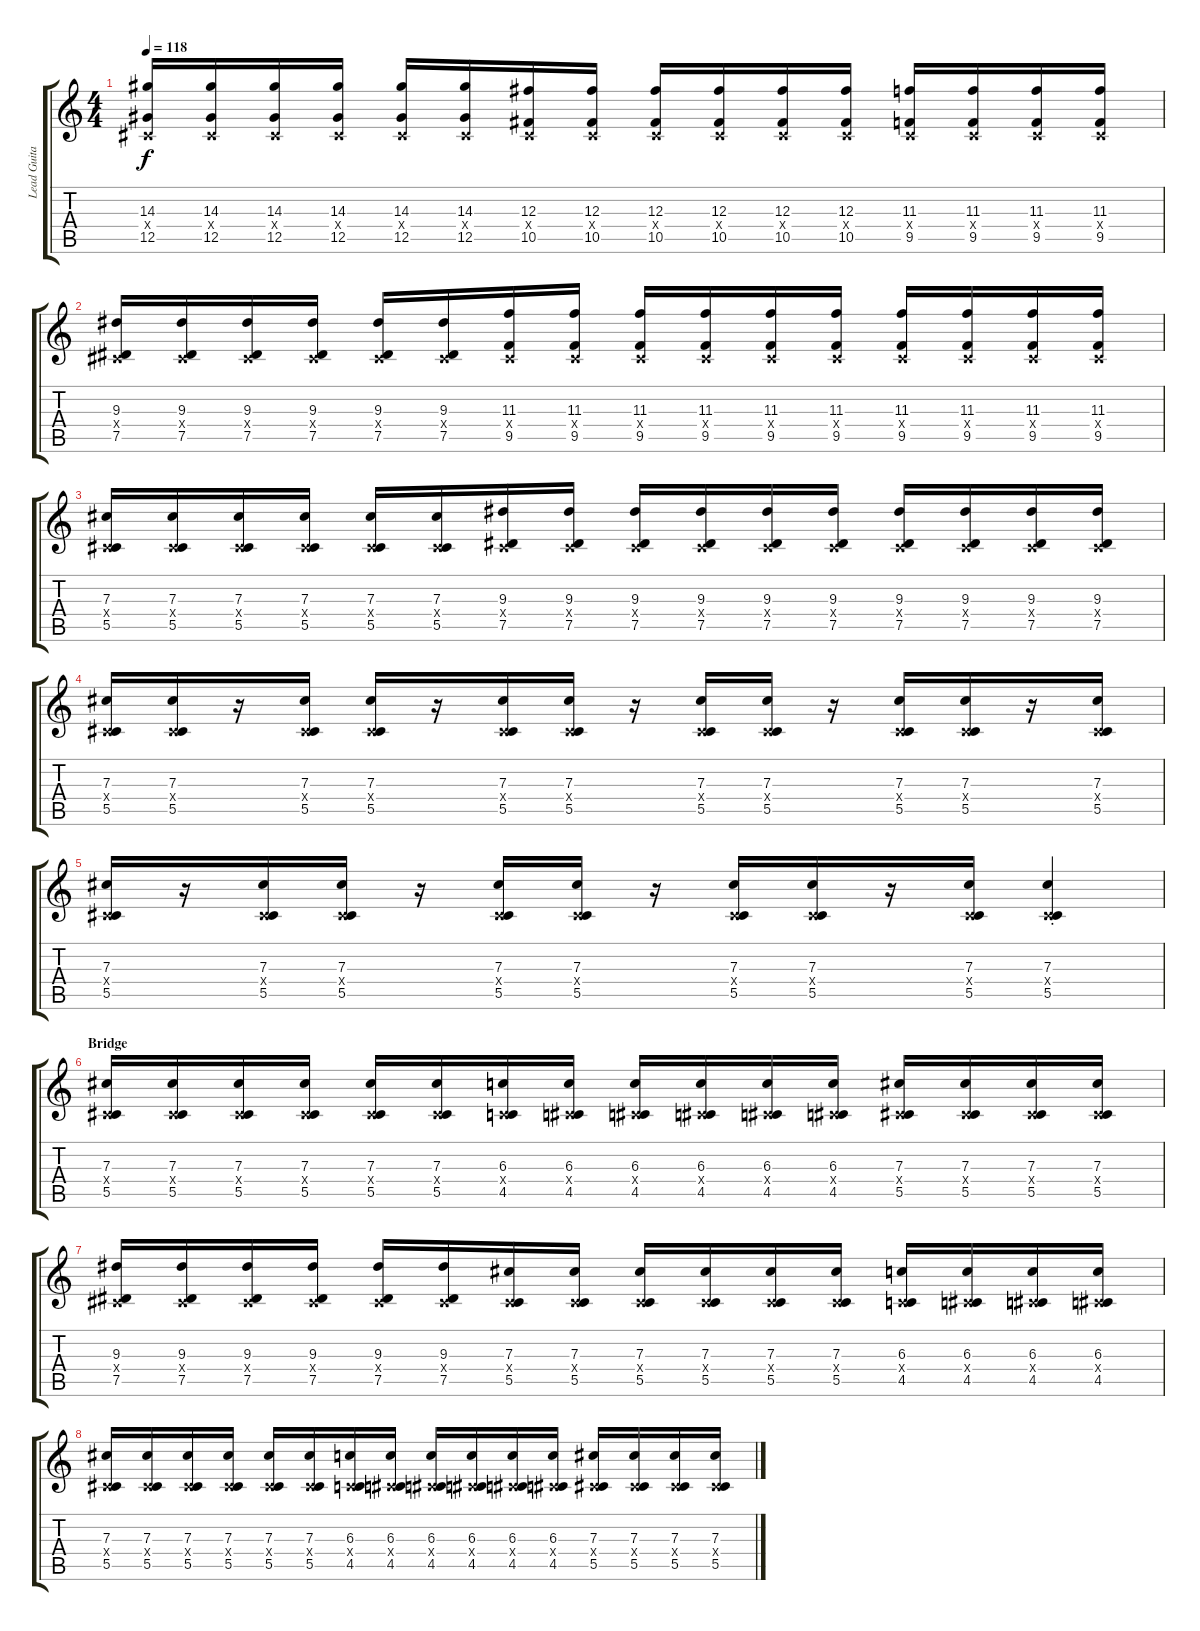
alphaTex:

\track ("Lead Guitar" "Lead Guita") {instrument distortionguitar}
\staff {score tabs}
\tuning (Eb4 Bb3 Gb3 Db3 Ab2 Db2) {hide}
\ts (4 4)
\tempo 118
\clef g2
\ks c
(14.3 0.4{x} 12.5).16{dy f} (14.3 0.4{x} 12.5).16 (14.3 0.4{x} 12.5).16 (14.3 0.4{x} 12.5).16 (14.3 0.4{x} 12.5).16 (14.3 0.4{x} 12.5).16 (12.3 0.4{x} 10.5).16 (12.3 0.4{x} 10.5).16 (12.3 0.4{x} 10.5).16 (12.3 0.4{x} 10.5).16 (12.3 0.4{x} 10.5).16 (12.3 0.4{x} 10.5).16 (11.3 0.4{x} 9.5).16 (11.3 0.4{x} 9.5).16 (11.3 0.4{x} 9.5).16 (11.3 0.4{x} 9.5).16 |
(9.3 0.4{x} 7.5).16 (9.3 0.4{x} 7.5).16 (9.3 0.4{x} 7.5).16 (9.3 0.4{x} 7.5).16 (9.3 0.4{x} 7.5).16 (9.3 0.4{x} 7.5).16 (11.3 0.4{x} 9.5).16 (11.3 0.4{x} 9.5).16 (11.3 0.4{x} 9.5).16 (11.3 0.4{x} 9.5).16 (11.3 0.4{x} 9.5).16 (11.3 0.4{x} 9.5).16 (11.3 0.4{x} 9.5).16 (11.3 0.4{x} 9.5).16 (11.3 0.4{x} 9.5).16 (11.3 0.4{x} 9.5).16 |
(7.3 0.4{x} 5.5).16 (7.3 0.4{x} 5.5).16 (7.3 0.4{x} 5.5).16 (7.3 0.4{x} 5.5).16 (7.3 0.4{x} 5.5).16 (7.3 0.4{x} 5.5).16 (9.3 0.4{x} 7.5).16 (9.3 0.4{x} 7.5).16 (9.3 0.4{x} 7.5).16 (9.3 0.4{x} 7.5).16 (9.3 0.4{x} 7.5).16 (9.3 0.4{x} 7.5).16 (9.3 0.4{x} 7.5).16 (9.3 0.4{x} 7.5).16 (9.3 0.4{x} 7.5).16 (9.3 0.4{x} 7.5).16 |
(7.3 0.4{x} 5.5).16 (7.3 0.4{x} 5.5).16 r.16 (7.3 0.4{x} 5.5).16 (7.3 0.4{x} 5.5).16 r.16 (7.3 0.4{x} 5.5).16 (7.3 0.4{x} 5.5).16 r.16 (7.3 0.4{x} 5.5).16 (7.3 0.4{x} 5.5).16 r.16 (7.3 0.4{x} 5.5).16 (7.3 0.4{x} 5.5).16 r.16 (7.3 0.4{x} 5.5).16 |
(7.3 0.4{x} 5.5).16 r.16 (7.3 0.4{x} 5.5).16 (7.3 0.4{x} 5.5).16 r.16 (7.3 0.4{x} 5.5).16 (7.3 0.4{x} 5.5).16 r.16 (7.3 0.4{x} 5.5).16 (7.3 0.4{x} 5.5).16 r.16 (7.3 0.4{x} 5.5).16 (7.3{st} 0.4{x} 5.5{st}).4 |
\section ("" "Bridge")
(7.3 0.4{x} 5.5).16 (7.3 0.4{x} 5.5).16 (7.3 0.4{x} 5.5).16 (7.3 0.4{x} 5.5).16 (7.3 0.4{x} 5.5).16 (7.3 0.4{x} 5.5).16 (6.3 0.4{x} 4.5).16 (6.3 0.4{x} 4.5).16 (6.3 0.4{x} 4.5).16 (6.3 0.4{x} 4.5).16 (6.3 0.4{x} 4.5).16 (6.3 0.4{x} 4.5).16 (7.3 0.4{x} 5.5).16 (7.3 0.4{x} 5.5).16 (7.3 0.4{x} 5.5).16 (7.3 0.4{x} 5.5).16 |
(9.3 0.4{x} 7.5).16 (9.3 0.4{x} 7.5).16 (9.3 0.4{x} 7.5).16 (9.3 0.4{x} 7.5).16 (9.3 0.4{x} 7.5).16 (9.3 0.4{x} 7.5).16 (7.3 0.4{x} 5.5).16 (7.3 0.4{x} 5.5).16 (7.3 0.4{x} 5.5).16 (7.3 0.4{x} 5.5).16 (7.3 0.4{x} 5.5).16 (7.3 0.4{x} 5.5).16 (6.3 0.4{x} 4.5).16 (6.3 0.4{x} 4.5).16 (6.3 0.4{x} 4.5).16 (6.3 0.4{x} 4.5).16 |
(7.3 0.4{x} 5.5).16 (7.3 0.4{x} 5.5).16 (7.3 0.4{x} 5.5).16 (7.3 0.4{x} 5.5).16 (7.3 0.4{x} 5.5).16 (7.3 0.4{x} 5.5).16 (6.3 0.4{x} 4.5).16 (6.3 0.4{x} 4.5).16 (6.3 0.4{x} 4.5).16 (6.3 0.4{x} 4.5).16 (6.3 0.4{x} 4.5).16 (6.3 0.4{x} 4.5).16 (7.3 0.4{x} 5.5).16 (7.3 0.4{x} 5.5).16 (7.3 0.4{x} 5.5).16 (7.3 0.4{x} 5.5).16
